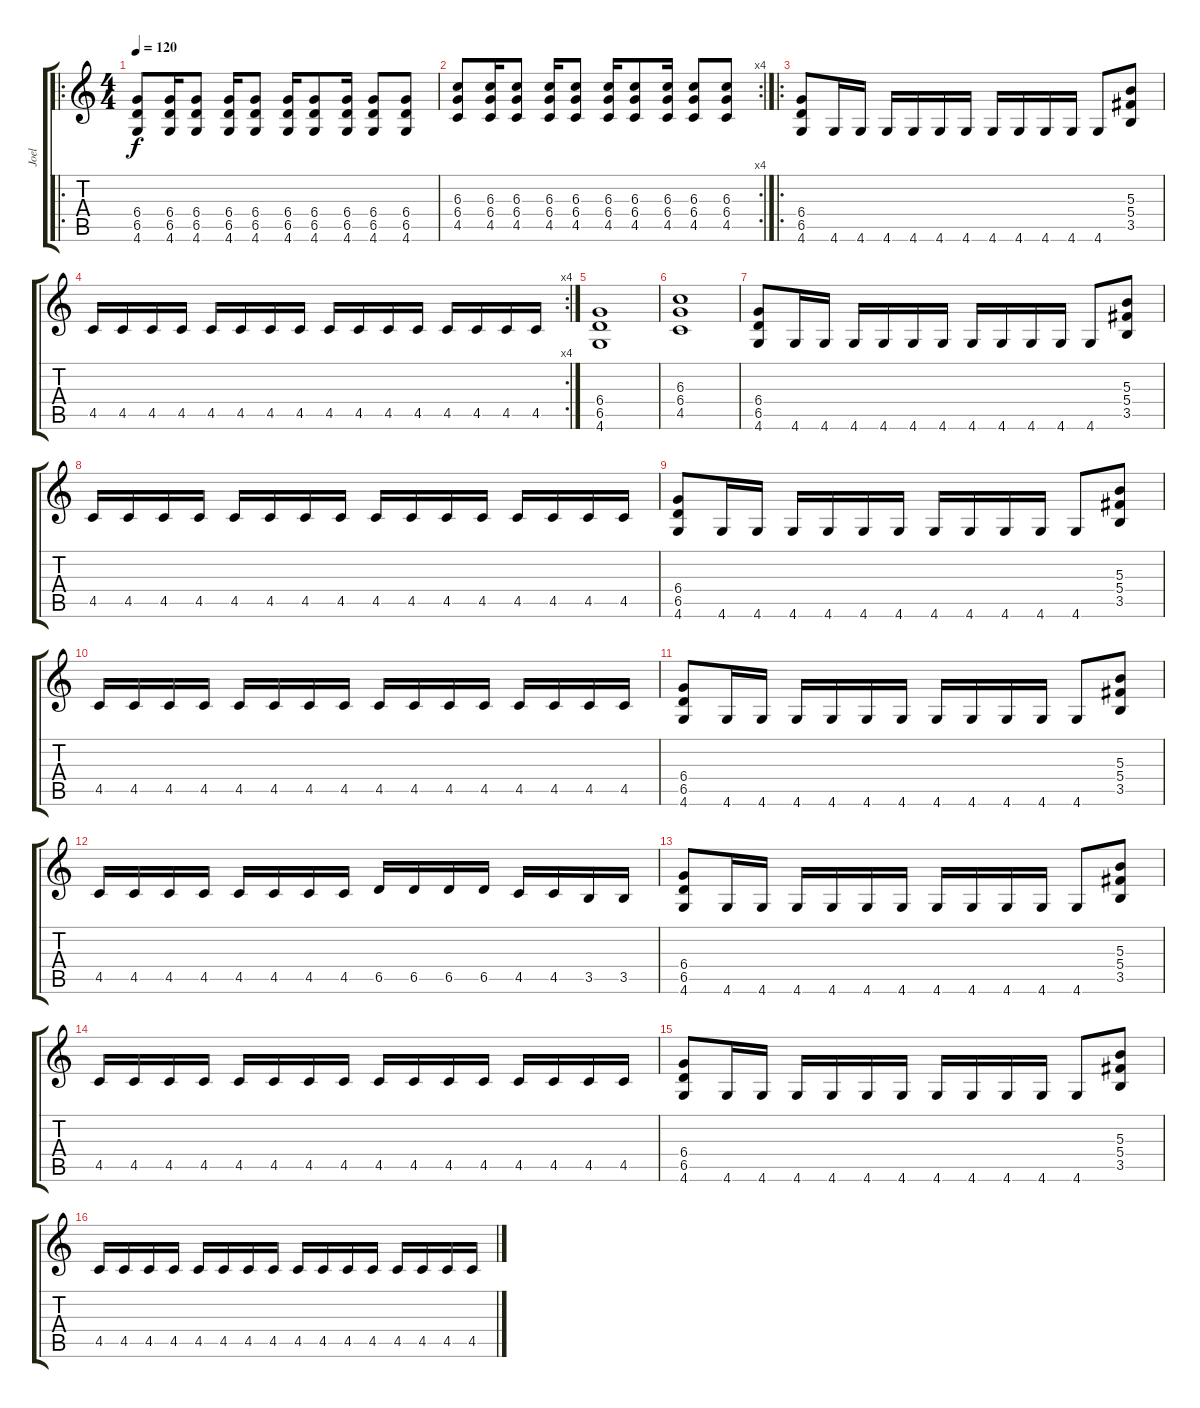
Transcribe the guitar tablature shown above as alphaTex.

\track ("Joel" "Joel") {instrument distortionguitar}
\staff {score tabs}
\tuning (Eb4 Bb3 Gb3 Db3 Ab2 Eb2) {hide}
\ro
\ts (4 4)
\tempo 120
\clef g2
\ks c
(6.4 6.5 4.6).8{dy f instrument distortionguitar} (6.4 6.5 4.6).16 (6.4 6.5 4.6).8 (6.4 6.5 4.6).16 (6.4 6.5 4.6).8 (6.4 6.5 4.6).16 (6.4 6.5 4.6).8 (6.4 6.5 4.6).16 (6.4 6.5 4.6).8 (6.4 6.5 4.6).8 |
\rc 4
(6.3 6.4 4.5).8 (6.3 6.4 4.5).16 (6.3 6.4 4.5).8 (6.3 6.4 4.5).16 (6.3 6.4 4.5).8 (6.3 6.4 4.5).16 (6.3 6.4 4.5).8 (6.3 6.4 4.5).16 (6.3 6.4 4.5).8 (6.3 6.4 4.5).8 |
\ro
(6.4 6.5 4.6).8{instrument distortionguitar} 4.6.16 4.6.16 4.6.16 4.6.16 4.6.16 4.6.16 4.6.16 4.6.16 4.6.16 4.6.16 4.6.8 (5.3 5.4 3.5).8 |
\rc 4
4.5.16 4.5.16 4.5.16 4.5.16 4.5.16 4.5.16 4.5.16 4.5.16 4.5.16 4.5.16 4.5.16 4.5.16 4.5.16 4.5.16 4.5.16 4.5.16 |
(6.4 6.5 4.6).1 |
(6.3 6.4 4.5).1 |
(6.4 6.5 4.6).8{instrument electricguitarmuted} 4.6.16 4.6.16 4.6.16 4.6.16 4.6.16 4.6.16 4.6.16 4.6.16 4.6.16 4.6.16 4.6.8 (5.3 5.4 3.5).8 |
4.5.16 4.5.16 4.5.16 4.5.16 4.5.16 4.5.16 4.5.16 4.5.16 4.5.16 4.5.16 4.5.16 4.5.16 4.5.16 4.5.16 4.5.16 4.5.16 |
(6.4 6.5 4.6).8{instrument electricguitarmuted} 4.6.16 4.6.16 4.6.16 4.6.16 4.6.16 4.6.16 4.6.16 4.6.16 4.6.16 4.6.16 4.6.8 (5.3 5.4 3.5).8 |
4.5.16 4.5.16 4.5.16 4.5.16 4.5.16 4.5.16 4.5.16 4.5.16 4.5.16 4.5.16 4.5.16 4.5.16 4.5.16 4.5.16 4.5.16 4.5.16 |
(6.4 6.5 4.6).8{instrument electricguitarmuted} 4.6.16 4.6.16 4.6.16 4.6.16 4.6.16 4.6.16 4.6.16 4.6.16 4.6.16 4.6.16 4.6.8 (5.3 5.4 3.5).8 |
4.5.16 4.5.16 4.5.16 4.5.16 4.5.16 4.5.16 4.5.16 4.5.16 6.5.16 6.5.16 6.5.16 6.5.16 4.5.16 4.5.16 3.5.16 3.5.16 |
(6.4 6.5 4.6).8{instrument electricguitarmuted} 4.6.16 4.6.16 4.6.16 4.6.16 4.6.16 4.6.16 4.6.16 4.6.16 4.6.16 4.6.16 4.6.8 (5.3 5.4 3.5).8 |
4.5.16 4.5.16 4.5.16 4.5.16 4.5.16 4.5.16 4.5.16 4.5.16 4.5.16 4.5.16 4.5.16 4.5.16 4.5.16 4.5.16 4.5.16 4.5.16 |
(6.4 6.5 4.6).8{instrument electricguitarmuted} 4.6.16 4.6.16 4.6.16 4.6.16 4.6.16 4.6.16 4.6.16 4.6.16 4.6.16 4.6.16 4.6.8 (5.3 5.4 3.5).8 |
4.5.16 4.5.16 4.5.16 4.5.16 4.5.16 4.5.16 4.5.16 4.5.16 4.5.16 4.5.16 4.5.16 4.5.16 4.5.16 4.5.16 4.5.16 4.5.16
